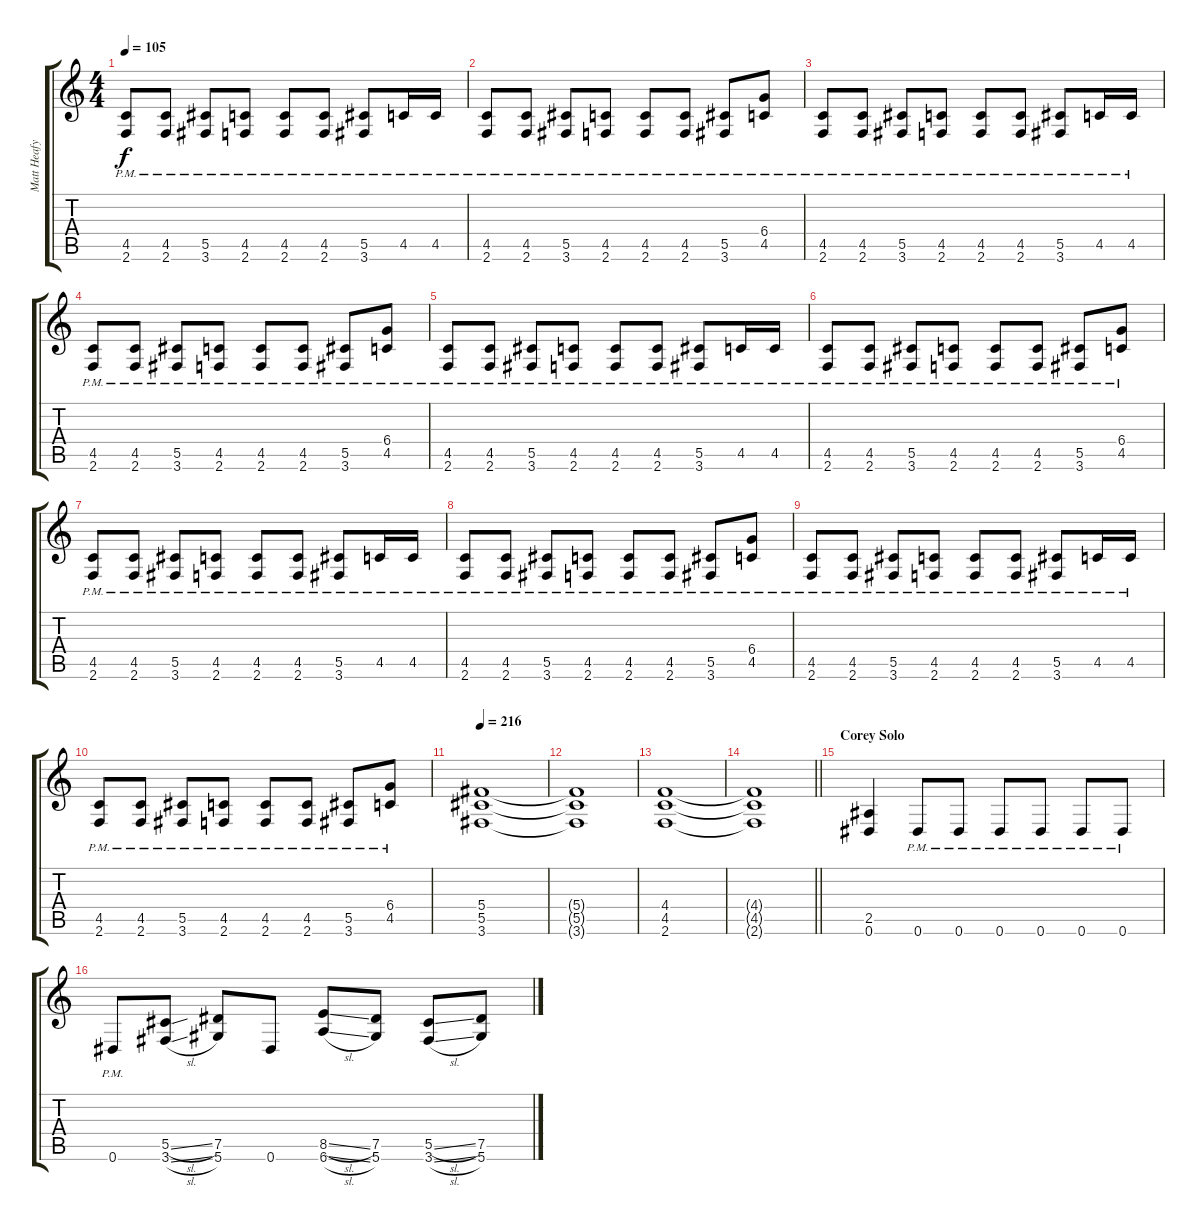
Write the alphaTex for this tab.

\track ("Matt Heafy (Rhythm Guitar)" "Matt Heafy") {instrument overdrivenguitar}
\staff {score tabs}
\tuning (Eb4 Bb3 Gb3 Db3 Ab2 Eb2) {hide}
\ts (4 4)
\tempo 105
\clef g2
\ks c
(4.5{pm} 2.6{pm}).8{dy f} (4.5{pm} 2.6{pm}).8 (5.5{pm} 3.6{pm}).8 (4.5{pm} 2.6{pm}).8 (4.5{pm} 2.6{pm}).8 (4.5{pm} 2.6{pm}).8 (5.5{pm} 3.6{pm}).8 4.5{pm}.16 4.5{pm}.16 |
(4.5{pm} 2.6{pm}).8 (4.5{pm} 2.6{pm}).8 (5.5{pm} 3.6{pm}).8 (4.5{pm} 2.6{pm}).8 (4.5{pm} 2.6{pm}).8 (4.5{pm} 2.6{pm}).8 (5.5{pm} 3.6{pm}).8 (6.4{pm} 4.5{pm}).8 |
(4.5{pm} 2.6{pm}).8 (4.5{pm} 2.6{pm}).8 (5.5{pm} 3.6{pm}).8 (4.5{pm} 2.6{pm}).8 (4.5{pm} 2.6{pm}).8 (4.5{pm} 2.6{pm}).8 (5.5{pm} 3.6{pm}).8 4.5{pm}.16 4.5{pm}.16 |
(4.5{pm} 2.6{pm}).8 (4.5{pm} 2.6{pm}).8 (5.5{pm} 3.6{pm}).8 (4.5{pm} 2.6{pm}).8 (4.5{pm} 2.6{pm}).8 (4.5{pm} 2.6{pm}).8 (5.5{pm} 3.6{pm}).8 (6.4{pm} 4.5{pm}).8 |
(4.5{pm} 2.6{pm}).8 (4.5{pm} 2.6{pm}).8 (5.5{pm} 3.6{pm}).8 (4.5{pm} 2.6{pm}).8 (4.5{pm} 2.6{pm}).8 (4.5{pm} 2.6{pm}).8 (5.5{pm} 3.6{pm}).8 4.5{pm}.16 4.5{pm}.16 |
(4.5{pm} 2.6{pm}).8 (4.5{pm} 2.6{pm}).8 (5.5{pm} 3.6{pm}).8 (4.5{pm} 2.6{pm}).8 (4.5{pm} 2.6{pm}).8 (4.5{pm} 2.6{pm}).8 (5.5{pm} 3.6{pm}).8 (6.4{pm} 4.5{pm}).8 |
(4.5{pm} 2.6{pm}).8 (4.5{pm} 2.6{pm}).8 (5.5{pm} 3.6{pm}).8 (4.5{pm} 2.6{pm}).8 (4.5{pm} 2.6{pm}).8 (4.5{pm} 2.6{pm}).8 (5.5{pm} 3.6{pm}).8 4.5{pm}.16 4.5{pm}.16 |
(4.5{pm} 2.6{pm}).8 (4.5{pm} 2.6{pm}).8 (5.5{pm} 3.6{pm}).8 (4.5{pm} 2.6{pm}).8 (4.5{pm} 2.6{pm}).8 (4.5{pm} 2.6{pm}).8 (5.5{pm} 3.6{pm}).8 (6.4{pm} 4.5{pm}).8 |
(4.5{pm} 2.6{pm}).8 (4.5{pm} 2.6{pm}).8 (5.5{pm} 3.6{pm}).8 (4.5{pm} 2.6{pm}).8 (4.5{pm} 2.6{pm}).8 (4.5{pm} 2.6{pm}).8 (5.5{pm} 3.6{pm}).8 4.5{pm}.16 4.5{pm}.16 |
(4.5{pm} 2.6{pm}).8 (4.5{pm} 2.6{pm}).8 (5.5{pm} 3.6{pm}).8 (4.5{pm} 2.6{pm}).8 (4.5{pm} 2.6{pm}).8 (4.5{pm} 2.6{pm}).8 (5.5{pm} 3.6{pm}).8 (6.4{pm} 4.5{pm}).8 |
\tempo 216
(5.4 5.5 3.6).1 |
(5.4{t} 5.5{t} 3.6{t}).1 |
(4.4 4.5 2.6).1 |
\barLineRight lightlight
(4.4{t} 4.5{t} 2.6{t}).1 |
\section ("" "Corey Solo")
(2.5 0.6).4 0.6{pm}.8 0.6{pm}.8 0.6{pm}.8 0.6{pm}.8 0.6{pm}.8 0.6{pm}.8 |
0.6{pm}.8 (5.5{sl} 3.6{sl}).8 (7.5 5.6).8 0.6.8 (8.5{sl} 6.6{sl}).8 (7.5 5.6).8 (5.5{sl} 3.6{sl}).8 (7.5 5.6).8
